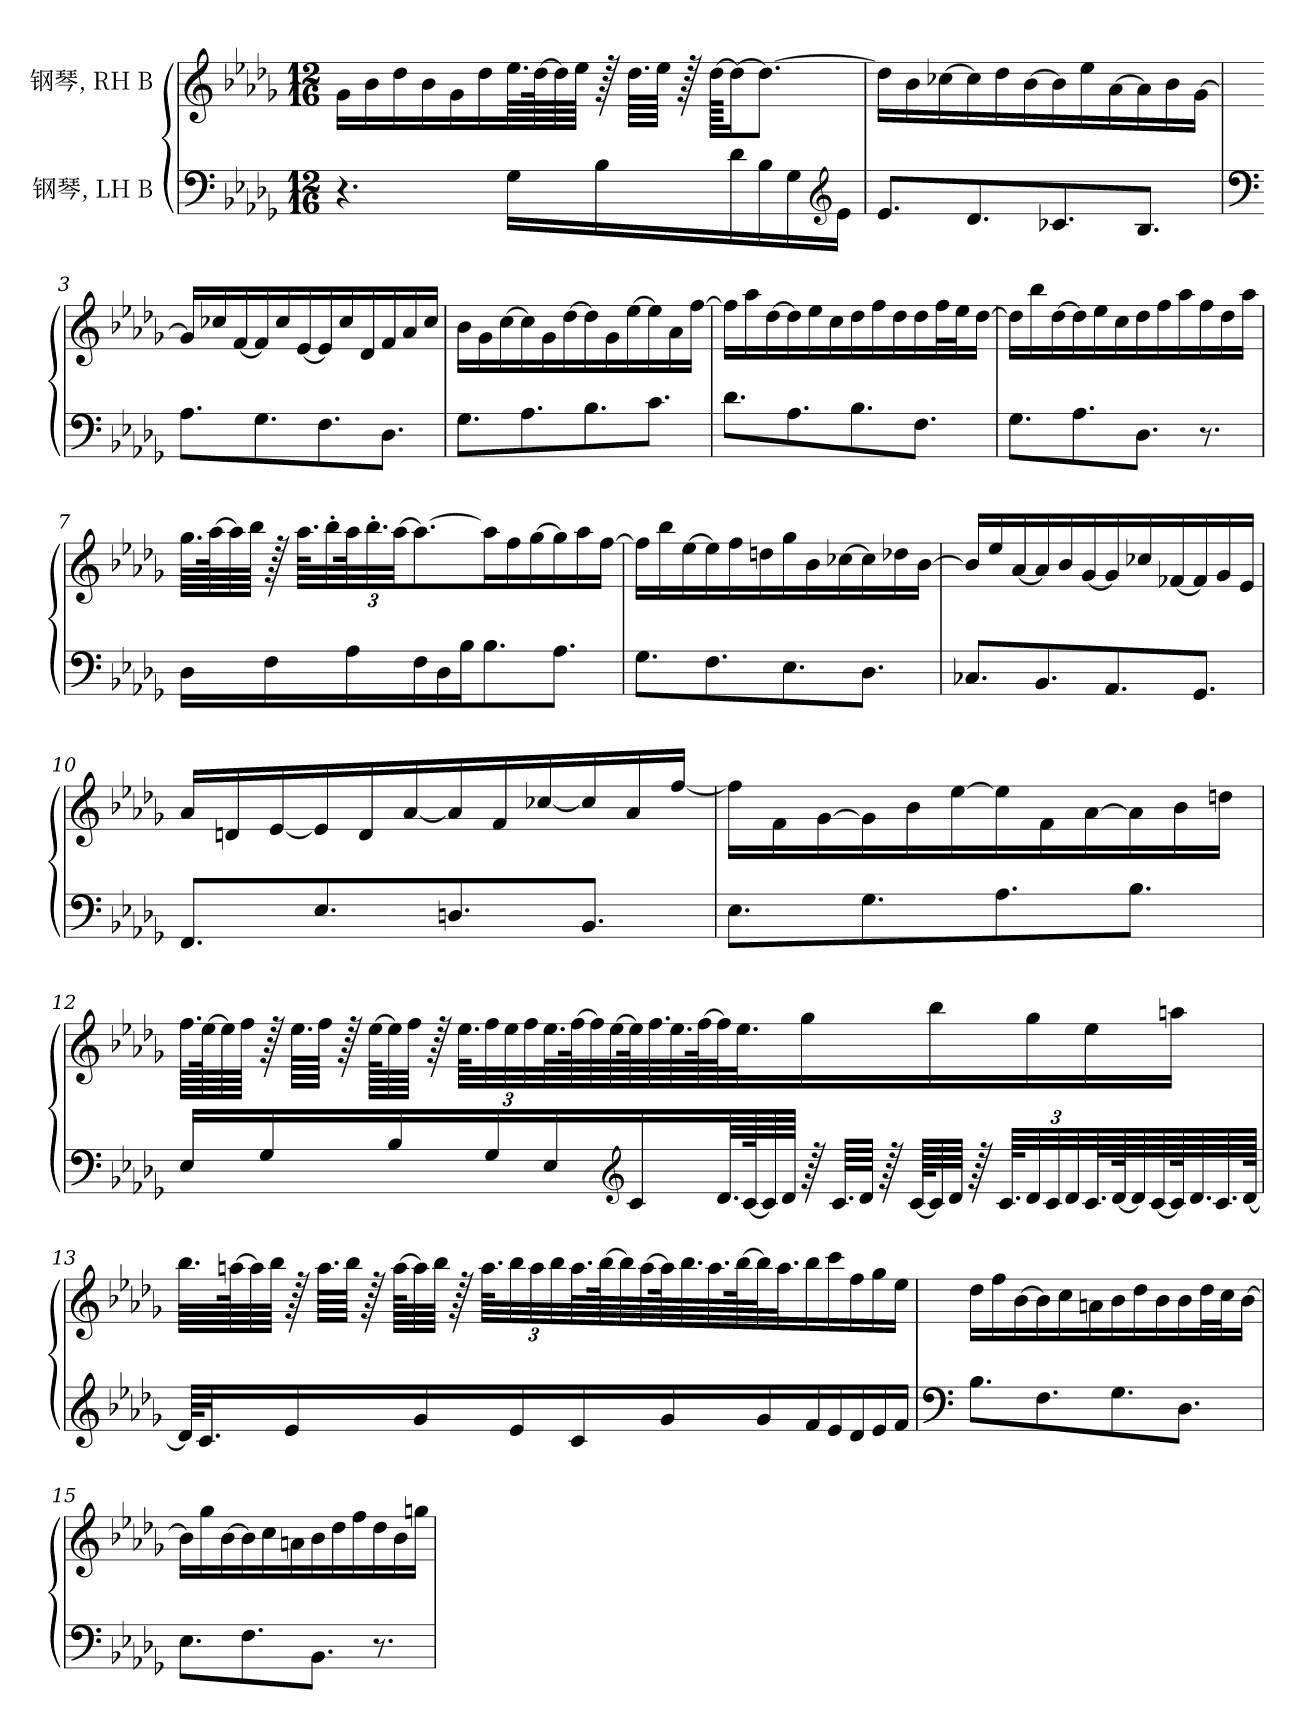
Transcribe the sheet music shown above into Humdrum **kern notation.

**kern	**kern
*part2	*part1
*staff2	*staff1
*I"钢琴, LH B	*I"钢琴, RH B
*clefF4	*clefG2
*k[b-e-a-d-g-]	*k[b-e-a-d-g-]
*M12/16	*M12/16
*MM88	*MM88
=1	=1
4.r	16g-\LL
.	16b-\
.	16dd-\
.	16b-\
.	16g-\
.	16dd-\
16G-\LL	64.ee-\LL
.	[128dd-\K
.	64dd-\]
.	64ee-\JJJJ
16B-\	128r
.	64.dd-\LLLL
.	64ee-\JJJJ
.	128r
.	[128dd-\KKKLL
16d-\	16dd-\J_
16B-\	8.dd-\J_
16G-\	.
*clefG2	*
16e-\JJ	.
=2	=2
8.e-/L	16dd-\LL]
.	16b-\
.	[16cc-X\
8.d-/	16cc-\]
.	16dd-\
.	[16b-\
8.c-X/	16b-\]
.	16ee-\
.	[16a-\
8.B-/J	16a-\]
.	16b-\
.	[16g-\JJ
!!LO:LB:g=z
=3	=3
*clefF4	*
8.A-\L	16g-/LL]
.	16cc-X/
.	[16f/
8.G-\	16f/]
.	16cc-/
.	[16e-/
8.F\	16e-/]
.	16cc-/
.	16d-/
8.D-\J	16f/
.	16a-/
.	16cc-/JJ
=4	=4
8.G-\L	16b-\LL
.	16g-\
.	[16cc\
8.A-\	16cc\]
.	16g-\
.	[16dd-\
8.B-\	16dd-\]
.	16g-\
.	[16ee-\
8.c\J	16ee-\]
.	16a-\
.	[16ff\JJ
=5	=5
8.d-\L	16ff\LL]
.	16aa-\
.	[16dd-\
8.A-\	16dd-\]
.	16ee-\
.	16cc\
8.B-\	16dd-\
.	16ff\
.	16dd-\
8.F\J	16dd-\
.	32ff\L
.	32ee-\J
.	[16dd-\JJ
!!LO:LB:g=z
=6	=6
8.G-\L	16dd-\LL]
.	16bb-\
.	[16dd-\
8.A-\	16dd-\]
.	16ee-\
.	16cc\
8.D-\J	16dd-\
.	16ff\
.	16aa-\
8.r	16ff\
.	16dd-\
.	16aa-\JJ
=7	=7
16D-\LL	64.gg-\LLLL
.	[128aa-\K
.	64aa-\]
.	64bb-\JJJJ
16F\	128r
.	64.aa-\KLLL
.	32bb-'\
*	*Xbrackettup
16A-\	96aa-\K
.	48.bb-'\
.	[48aa-\JJ
16F\	8.aa-\_
16D-\	.
16B-\J	.
8.B-\	16aa-\L]
.	16ff\
.	[16gg-\
8.A-\J	16gg-\]
.	16aa-\
.	[16ff\JJ
!!LO:LB:g=z
=8	=8
8.G-\L	16ff\LL]
.	16bb-\
.	[16ee-\
8.F\	16ee-\]
.	16ff\
.	16ddn\
8.E-\	16gg-\
.	16b-\
.	[16cc-X\
8.D-\J	16cc-\]
.	16dd-X\
.	[16b-\JJ
=9	=9
8.C-X/L	16b-/LL]
.	16ee-/
.	[16a-/
8.BB-/	16a-/]
.	16b-/
.	[16g-/
8.AA-/	16g-/]
.	16cc-X/
.	[16f-X/
8.GG-/J	16f-/]
.	16g-/
.	16e-/JJ
=10	=10
8.FF/L	16a-/LL
.	16dn/
.	[16e-/
8.E-/	16e-/]
.	16d/
.	[16a-/
8.Dn/	16a-/]
.	16f/
.	[16cc-X/
8.BB-/J	16cc-/]
.	16a-/
.	[16ff/JJ
!!LO:LB:g=z
=11	=11
8.E-\L	16ff\LL]
.	16f\
.	[16g-\
8.G-\	16g-\]
.	16b-\
.	[16ee-\
8.A-\	16ee-\]
.	16f\
.	[16a-\
8.B-\J	16a-\]
.	16b-\
.	16ddn\JJ
!!LO:LB:g=z
=12	=12
16E-/LL	64.ff\LLLL
.	[128ee-\K
.	64ee-\]
.	64ff\JJJJ
16G-/	128r
.	64.ee-\LLLL
.	64ff\JJJJ
.	128r
.	[128ee-\KLLLL
16B-/	64ee-\]
.	64ff\JJJJ
.	128r
.	64.ee-\KLLL
16G-/	48ff\
.	48ee-\
.	48ff\
16E-/	64.ee-\L
.	[128ff\K
.	64ff\]
.	[64ee-\
*clefG2	*
16c/	128ee-\K]
.	64.ff\
.	64.ee-\
.	[128ff\K
64.d-/LL	64ff\J]
.	32.ee-\J
[128c/K	.
64c/]	.
64d-/JJJJ	.
128r	16gg-\
64.c/LLLL	.
64d-/JJJJ	.
128r	.
[128c/KLLLL	.
64c/]	16bb-\
64d-/JJJJ	.
128r	.
64.c/KLLL	.
*Xbrackettup	*
48d-/	16gg-\
48c/	.
48d-/	.
64.c/L	16ee-\
[128d-/K	.
64d-/]	.
[64c/	.
128c/K]	16aan\JJ
64.d-/	.
64.c/	.
[128d-/JJJJk	.
!!LO:PB:g=z
=13	=13
64d-/KLLL]	64.bb-\LLLL
32.c/J	.
.	[128aan\K
.	64aa\]
.	64bb-\JJJJ
16e-/	128r
.	64.aa\LLLL
.	64bb-\JJJJ
.	128r
.	[128aa\KLLLL
16g-/	64aa\]
.	64bb-\JJJJ
.	128r
.	64.aa\KLLL
16e-/	48bb-\
.	48aa\
.	48bb-\
16c/	64.aa\L
.	[128bb-\K
.	64bb-\]
.	[64aa\
16g-/	128aa\K]
.	64.bb-\
.	64.aa\
.	[128bb-\K
16g-/	64bb-\J]
.	32.aa\J
16f/	16bb-\
16e-/	16ccc\
16d-/	16ff\
16e-/	16gg-\
16f/JJ	16ee-\JJ
!!LO:LB:g=z
=14	=14
*clefF4	*
8.B-\L	16dd-\LL
.	16ff\
.	[16b-\
8.F\	16b-\]
.	16cc\
.	16an\
8.G-\	16b-\
.	16dd-\
.	16b-\
8.D-\J	16b-\
.	32dd-\L
.	32cc\J
.	[16b-\JJ
=15	=15
8.E-\L	16b-\LL]
.	16gg-\
.	[16b-\
8.F\	16b-\]
.	16cc\
.	16an\
8.BB-\J	16b-\
.	16dd-\
.	16ff\
8.r	16dd-\
.	16b-\
.	16ggn\JJ
=	=
*-	*-
